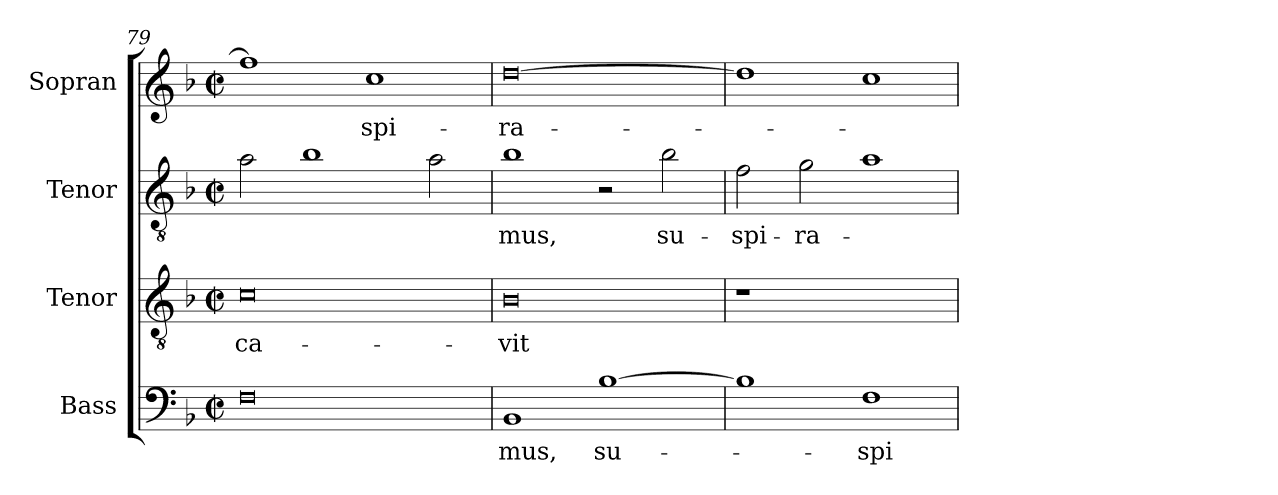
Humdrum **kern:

**kern	**text	**kern	**text	**kern	**text	**kern	**text
*part4	*part4	*part3	*part3	*part2	*part2	*part1	*part1
*staff4	*staff4	*staff3	*staff3	*staff2	*staff2	*staff1	*staff1
*I"Bass	*	*I"Tenor	*	*I"Tenor	*	*I"Sopran	*
*	*	*I'Tenor	*	*	*	*	*
!!LO:LB:g=z
*clefF4	*	*clefGv2	*	*clefGv2	*	*clefG2	*
*	*	*ITrd7c12	*	*ITrd7c12	*	*	*
*k[b-]	*	*k[b-]	*	*k[b-]	*	*k[b-]	*
*F:	*	*F:	*	*F:	*	*F:	*
*M2/2	*	*M2/2	*	*M2/2	*	*M2/2	*
*met(c|)	*	*met(c|)	*	*met(c|)	*	*met(c|)	*
=79	=79	=79	=79	=79	=79	=79	=79
!	!	!	!LO:LY:b:color=#000000	!	!	!	!
0Fi	.	0Ci	-ca-	2Ai\	.	1ffi]	.
.	.	.	.	1B-i	.	.	.
!	!	!	!	!	!	!	!LO:LY:b:color=#000000
.	.	.	.	.	.	1cci	-spi-
.	.	.	.	2Ai\	.	.	.
=80	=80	=80	=80	=80	=80	=80	=80
!	!LO:LY:b:color=#000000	!	!	!	!	!	!
!	!	!	!LO:LY:b:color=#000000	!	!	!	!
!	!	!	!	!	!LO:LY:b:color=#000000	!	!
!	!	!	!	!	!	!	!LO:LY:b:color=#000000
1BB-i	-mus,	0BB-i	-vit	1B-i	-mus,	[>0ddi	-ra-
!	!LO:LY:b:color=#000000	!	!	!	!	!	!
[>1B-i	su-	.	.	2r	.	.	.
!	!	!	!	!	!LO:LY:b:color=#000000	!	!
.	.	.	.	2B-i\	su-	.	.
=81	=81	=81	=81	=81	=81	=81	=81
!	!	!LO:N:vis=1	!	!	!	!	!
!	!	!	!	!	!LO:LY:b:color=#000000	!	!
1B-i]	.	1r	.	2Fi\	-spi-	1ddi]	.
!	!	!	!	!	!LO:LY:b:color=#000000	!	!
.	.	.	.	2Gi\	-ra-	.	.
!	!LO:LY:b:color=#000000	!	!	!	!	!	!
1Fi	-spi-	1ryy	.	1Ai	.	1cci	.
=	=	=	=	=	=	=	=
*-	*-	*-	*-	*-	*-	*-	*-
